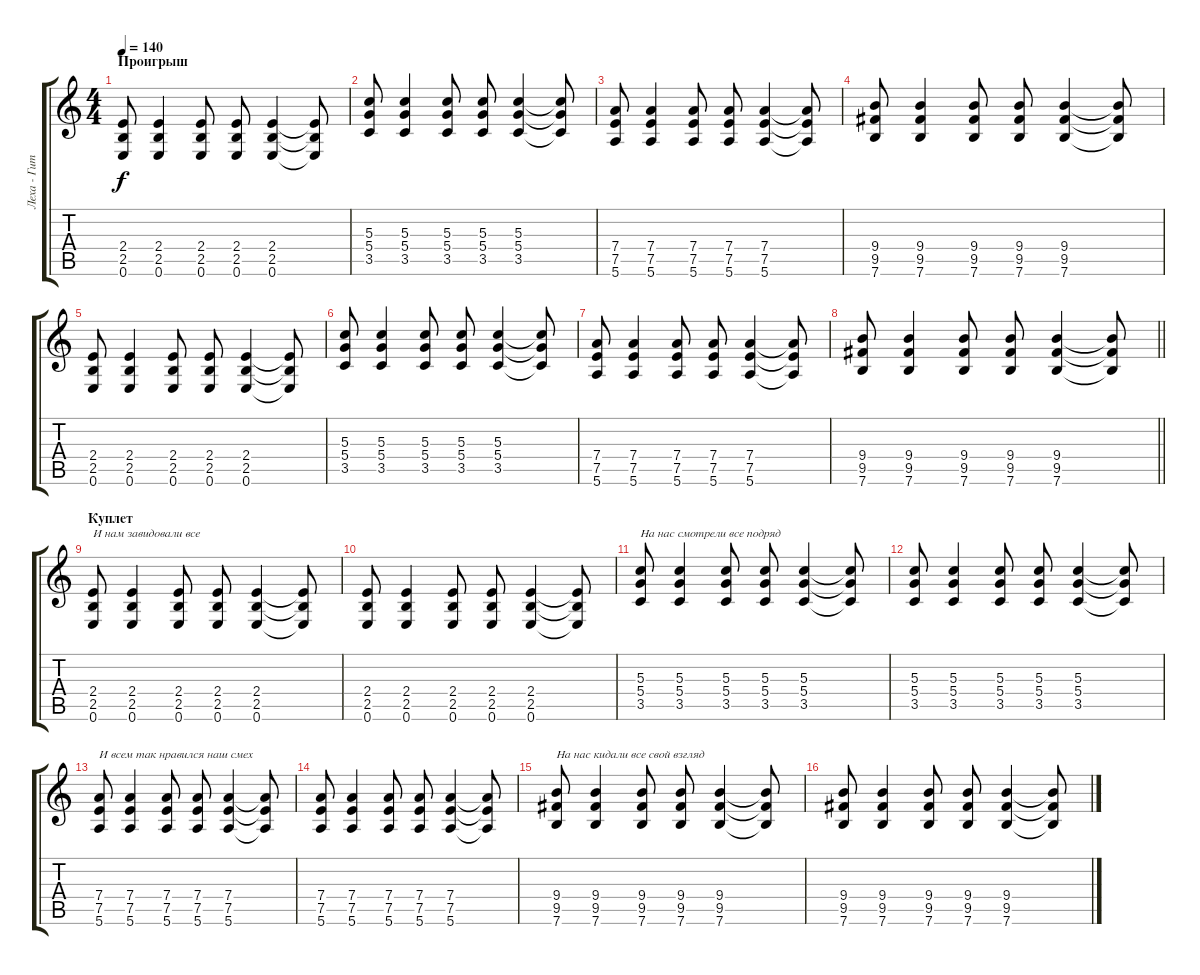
\track ("Леха - Гитара" "Леха - Гит") {instrument overdrivenguitar}
\staff {score tabs}
\tuning (E4 B3 G3 D3 A2 E2) {hide}
\ts (4 4)
\section ("" "Проигрыш")
\tempo 140
\clef g2
\ks c
(2.4 2.5 0.6).8{dy f} (2.4 2.5 0.6).4 (2.4 2.5 0.6).8 (2.4 2.5 0.6).8 (2.4 2.5 0.6).4 (2.4{t} 2.5{t} 0.6{t}).8 |
(5.3 5.4 3.5).8 (5.3 5.4 3.5).4 (5.3 5.4 3.5).8 (5.3 5.4 3.5).8 (5.3 5.4 3.5).4 (5.3{t} 5.4{t} 3.5{t}).8 |
(7.4 7.5 5.6).8 (7.4 7.5 5.6).4 (7.4 7.5 5.6).8 (7.4 7.5 5.6).8 (7.4 7.5 5.6).4 (7.4{t} 7.5{t} 5.6{t}).8 |
(9.4 9.5 7.6).8 (9.4 9.5 7.6).4 (9.4 9.5 7.6).8 (9.4 9.5 7.6).8 (9.4 9.5 7.6).4 (9.4{t} 9.5{t} 7.6{t}).8 |
(2.4 2.5 0.6).8 (2.4 2.5 0.6).4 (2.4 2.5 0.6).8 (2.4 2.5 0.6).8 (2.4 2.5 0.6).4 (2.4{t} 2.5{t} 0.6{t}).8 |
(5.3 5.4 3.5).8 (5.3 5.4 3.5).4 (5.3 5.4 3.5).8 (5.3 5.4 3.5).8 (5.3 5.4 3.5).4 (5.3{t} 5.4{t} 3.5{t}).8 |
(7.4 7.5 5.6).8 (7.4 7.5 5.6).4 (7.4 7.5 5.6).8 (7.4 7.5 5.6).8 (7.4 7.5 5.6).4 (7.4{t} 7.5{t} 5.6{t}).8 |
\barLineRight lightlight
(9.4 9.5 7.6).8 (9.4 9.5 7.6).4 (9.4 9.5 7.6).8 (9.4 9.5 7.6).8 (9.4 9.5 7.6).4 (9.4{t} 9.5{t} 7.6{t}).8 |
\section ("" "Куплет")
(2.4 2.5 0.6).8{txt "И нам завидовали все"} (2.4 2.5 0.6).4 (2.4 2.5 0.6).8 (2.4 2.5 0.6).8 (2.4 2.5 0.6).4 (2.4{t} 2.5{t} 0.6{t}).8 |
(2.4 2.5 0.6).8 (2.4 2.5 0.6).4 (2.4 2.5 0.6).8 (2.4 2.5 0.6).8 (2.4 2.5 0.6).4 (2.4{t} 2.5{t} 0.6{t}).8 |
(5.3 5.4 3.5).8{txt "На нас смотрели все подряд"} (5.3 5.4 3.5).4 (5.3 5.4 3.5).8 (5.3 5.4 3.5).8 (5.3 5.4 3.5).4 (5.3{t} 5.4{t} 3.5{t}).8 |
(5.3 5.4 3.5).8 (5.3 5.4 3.5).4 (5.3 5.4 3.5).8 (5.3 5.4 3.5).8 (5.3 5.4 3.5).4 (5.3{t} 5.4{t} 3.5{t}).8 |
(7.4 7.5 5.6).8{txt "И всем так нравился наш смех"} (7.4 7.5 5.6).4 (7.4 7.5 5.6).8 (7.4 7.5 5.6).8 (7.4 7.5 5.6).4 (7.4{t} 7.5{t} 5.6{t}).8 |
(7.4 7.5 5.6).8 (7.4 7.5 5.6).4 (7.4 7.5 5.6).8 (7.4 7.5 5.6).8 (7.4 7.5 5.6).4 (7.4{t} 7.5{t} 5.6{t}).8 |
(9.4 9.5 7.6).8{txt "На нас кидали все свой взгляд"} (9.4 9.5 7.6).4 (9.4 9.5 7.6).8 (9.4 9.5 7.6).8 (9.4 9.5 7.6).4 (9.4{t} 9.5{t} 7.6{t}).8 |
(9.4 9.5 7.6).8 (9.4 9.5 7.6).4 (9.4 9.5 7.6).8 (9.4 9.5 7.6).8 (9.4 9.5 7.6).4 (9.4{t} 9.5{t} 7.6{t}).8
